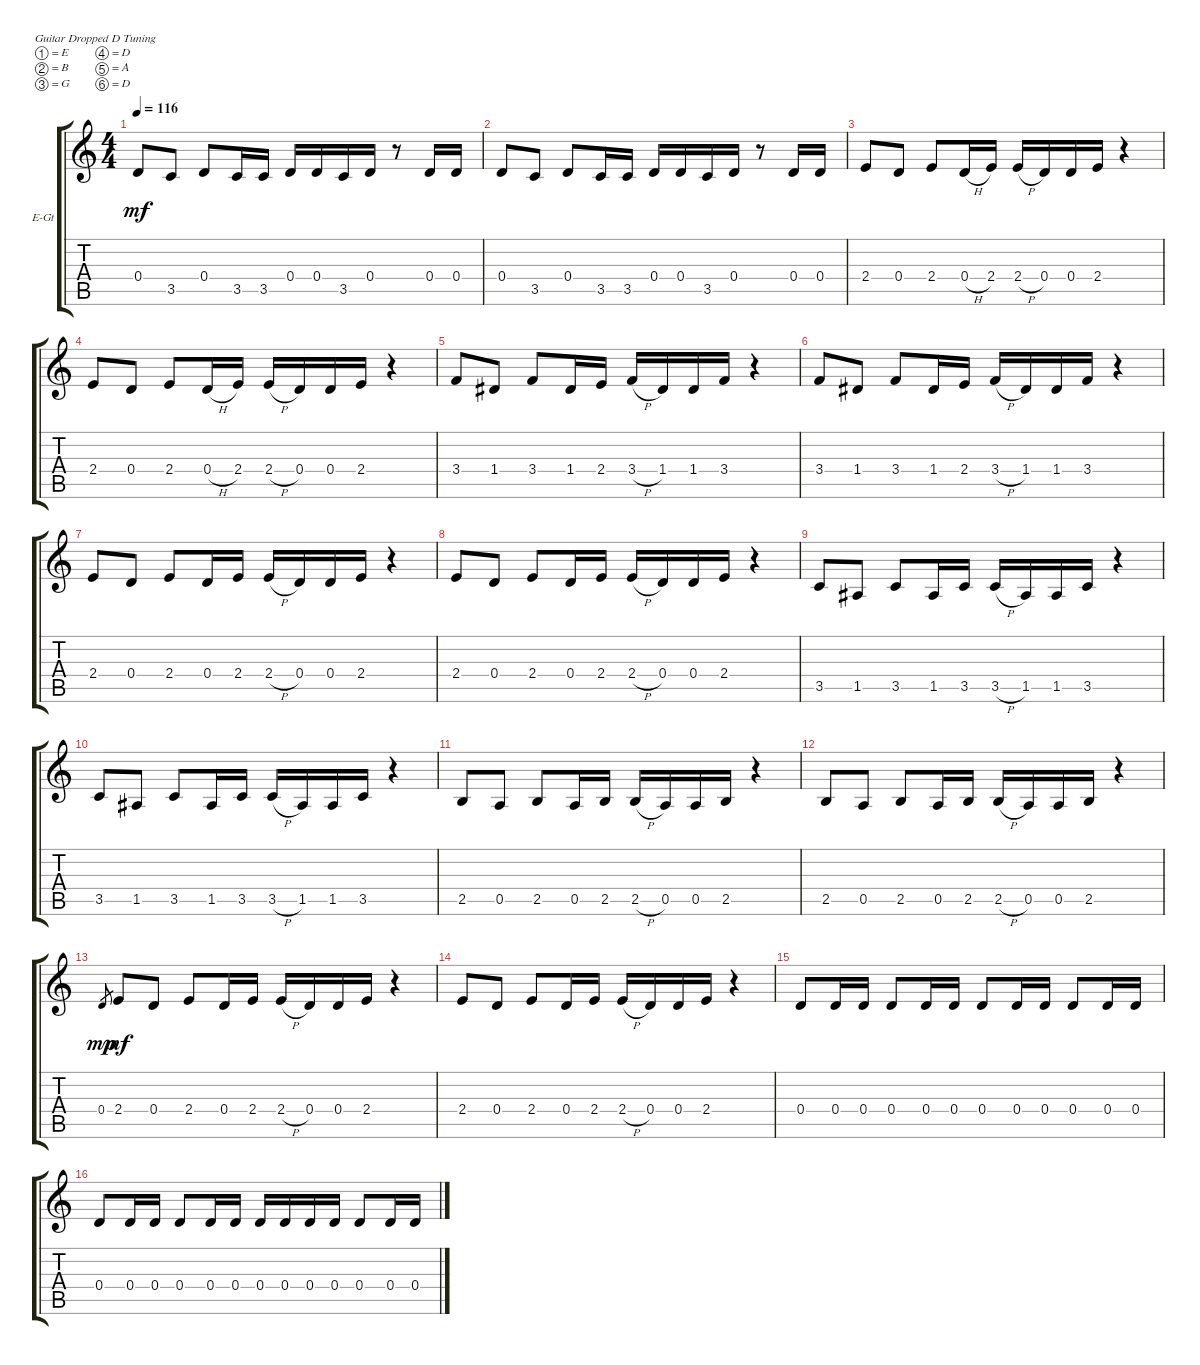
\bracketExtendMode groupsimilarinstruments
\firstSystemTrackNameOrientation horizontal
\otherSystemsTrackNameOrientation horizontal
\track ("Guitar 1" "E-Gt") {instrument electricguitarmuted}
\staff {score tabs}
\tuning (E4 B3 G3 D3 A2 D2)
\ts (4 4)
\tempo 116
\clef g2
\ks c
0.4.8{dy mf} 3.5.8 0.4.8 3.5.16 3.5.16 0.4.16 0.4.16 3.5.16 0.4.16 r.8 0.4.16 0.4.16 |
0.4.8 3.5.8 0.4.8 3.5.16 3.5.16 0.4.16 0.4.16 3.5.16 0.4.16 r.8 0.4.16 0.4.16 |
2.4.8 0.4.8 2.4.8 0.4{h}.16 2.4.16 2.4{h}.16 0.4.16 0.4.16 2.4.16 r.4 |
2.4.8 0.4.8 2.4.8 0.4{h}.16 2.4.16 2.4{h}.16 0.4.16 0.4.16 2.4.16 r.4 |
3.4.8 1.4.8 3.4.8 1.4.16 2.4.16 3.4{h}.16 1.4.16 1.4.16 3.4.16 r.4 |
3.4.8 1.4.8 3.4.8 1.4.16 2.4.16 3.4{h}.16 1.4.16 1.4.16 3.4.16 r.4 |
2.4.8 0.4.8 2.4.8 0.4.16 2.4.16 2.4{h}.16 0.4.16 0.4.16 2.4.16 r.4 |
2.4.8 0.4.8 2.4.8 0.4.16 2.4.16 2.4{h}.16 0.4.16 0.4.16 2.4.16 r.4 |
3.5.8 1.5.8 3.5.8 1.5.16 3.5.16 3.5{h}.16 1.5.16 1.5.16 3.5.16 r.4 |
3.5.8 1.5.8 3.5.8 1.5.16 3.5.16 3.5{h}.16 1.5.16 1.5.16 3.5.16 r.4 |
2.5.8 0.5.8 2.5.8 0.5.16 2.5.16 2.5{h}.16 0.5.16 0.5.16 2.5.16 r.4 |
2.5.8 0.5.8 2.5.8 0.5.16 2.5.16 2.5{h}.16 0.5.16 0.5.16 2.5.16 r.4 |
0.4.8{gr dy mp} 2.4.8{dy mf} 0.4.8 2.4.8 0.4.16 2.4.16 2.4{h}.16 0.4.16 0.4.16 2.4.16 r.4 |
2.4.8 0.4.8 2.4.8 0.4.16 2.4.16 2.4{h}.16 0.4.16 0.4.16 2.4.16 r.4 |
0.4.8 0.4.16 0.4.16 0.4.8 0.4.16 0.4.16 0.4.8 0.4.16 0.4.16 0.4.8 0.4.16 0.4.16 |
0.4.8 0.4.16 0.4.16 0.4.8 0.4.16 0.4.16 0.4.16 0.4.16 0.4.16 0.4.16 0.4.8 0.4.16 0.4.16
